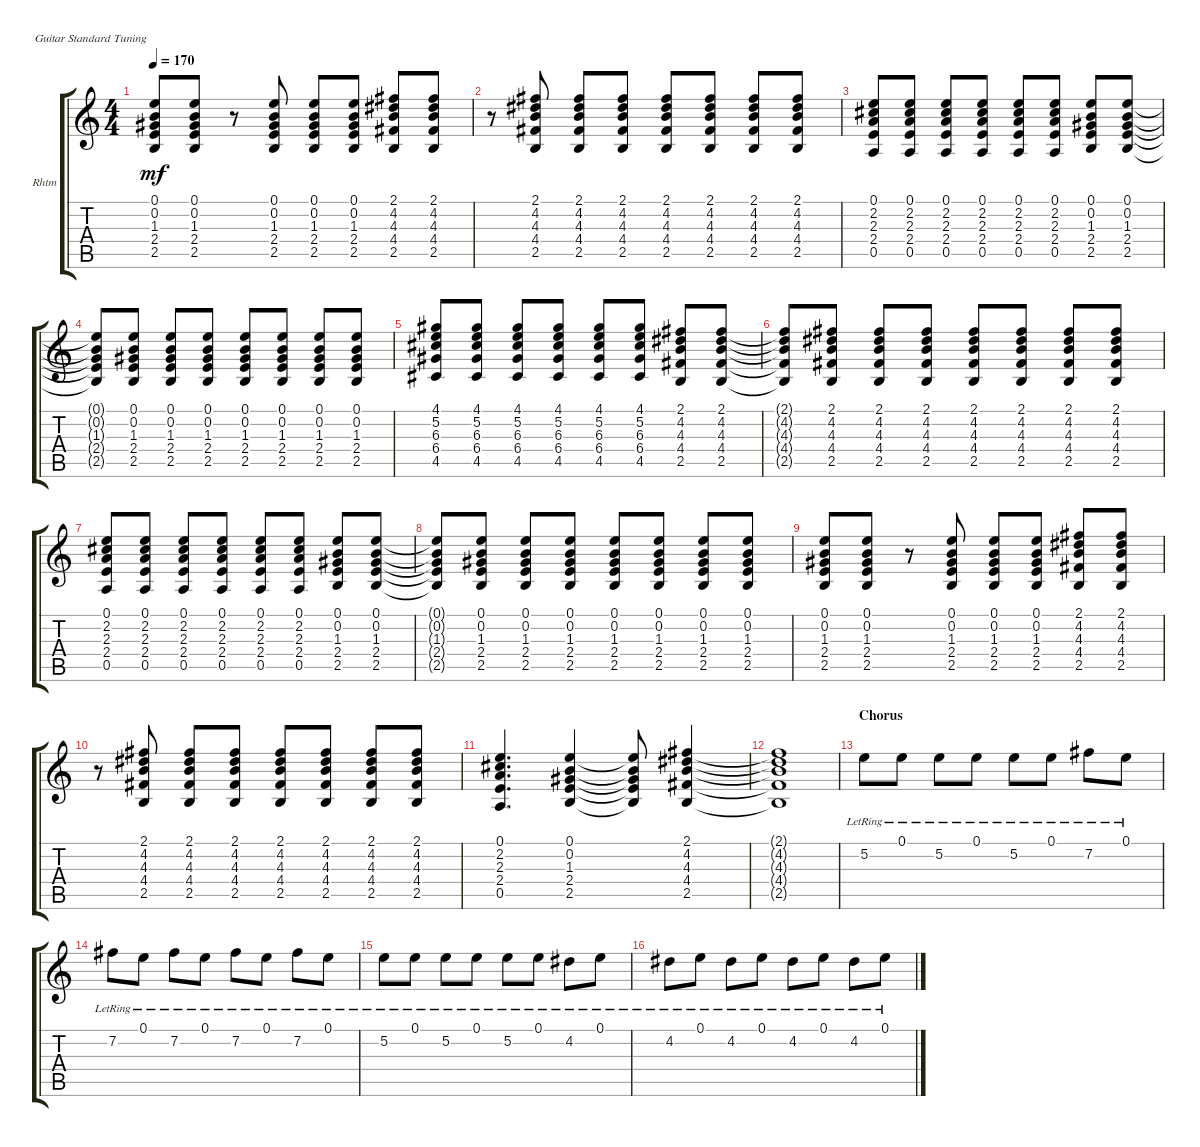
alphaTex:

\defaultSystemsLayout 4
\bracketExtendMode groupsimilarinstruments
\firstSystemTrackNameOrientation horizontal
\otherSystemsTrackNameOrientation horizontal
\track ("Rhytm Guitar" "Rhtm") {instrument acousticguitarsteel}
\staff {score tabs}
\tuning (E4 B3 G3 D3 A2 E2)
\ts (4 4)
\tempo 170
\clef g2
\ks c
(2.5 2.4 1.3 0.2 0.1).8{dy mf} (2.5 2.4 1.3 0.2 0.1).8 r.8 (2.5 2.4 1.3 0.2 0.1).8 (2.5 2.4 1.3 0.2 0.1).8 (2.5 2.4 1.3 0.2 0.1).8 (2.1 4.2 4.3 4.4 2.5).8 (2.1 4.2 4.3 4.4 2.5).8 |
r.8 (2.1 4.2 4.3 4.4 2.5).8 (2.1 4.2 4.3 4.4 2.5).8 (2.1 4.2 4.3 4.4 2.5).8 (2.1 4.2 4.3 4.4 2.5).8 (2.1 4.2 4.3 4.4 2.5).8 (2.1 4.2 4.3 4.4 2.5).8 (2.1 4.2 4.3 4.4 2.5).8 |
(2.4 2.3 2.2 0.1 0.5).8 (2.4 2.3 2.2 0.1 0.5).8 (2.4 2.3 2.2 0.1 0.5).8 (2.4 2.3 2.2 0.1 0.5).8 (2.4 2.3 2.2 0.1 0.5).8 (2.4 2.3 2.2 0.1 0.5).8 (2.4 1.3 0.2 0.1 2.5).8 (2.4 1.3 0.2 0.1 2.5).8 |
(2.5{t} 2.4{t} 1.3{t} 0.2{t} 0.1{t}).8 (2.4 1.3 0.2 0.1 2.5).8 (2.4 1.3 0.2 0.1 2.5).8 (2.4 1.3 0.2 0.1 2.5).8 (2.4 1.3 0.2 0.1 2.5).8 (2.4 1.3 0.2 0.1 2.5).8 (2.4 1.3 0.2 0.1 2.5).8 (2.4 1.3 0.2 0.1 2.5).8 |
(4.5 6.4 6.3 5.2 4.1).8 (4.5 6.4 6.3 5.2 4.1).8 (4.5 6.4 6.3 5.2 4.1).8 (4.5 6.4 6.3 5.2 4.1).8 (4.5 6.4 6.3 5.2 4.1).8 (4.5 6.4 6.3 5.2 4.1).8 (2.1 4.2 4.3 4.4 2.5).8 (2.1 4.2 4.3 4.4 2.5).8 |
(2.1{t} 4.2{t} 4.3{t} 4.4{t} 2.5{t}).8 (2.1 4.2 4.3 4.4 2.5).8 (2.1 4.2 4.3 4.4 2.5).8 (2.1 4.2 4.3 4.4 2.5).8 (2.1 4.2 4.3 4.4 2.5).8 (2.1 4.2 4.3 4.4 2.5).8 (2.1 4.2 4.3 4.4 2.5).8 (2.1 4.2 4.3 4.4 2.5).8 |
(2.4 2.3 2.2 0.1 0.5).8 (2.4 2.3 2.2 0.1 0.5).8 (2.4 2.3 2.2 0.1 0.5).8 (2.4 2.3 2.2 0.1 0.5).8 (2.4 2.3 2.2 0.1 0.5).8 (2.4 2.3 2.2 0.1 0.5).8 (2.4 1.3 0.2 0.1 2.5).8 (2.4 1.3 0.2 0.1 2.5).8 |
(2.5{t} 2.4{t} 1.3{t} 0.2{t} 0.1{t}).8 (2.4 1.3 0.2 0.1 2.5).8 (2.4 1.3 0.2 0.1 2.5).8 (2.4 1.3 0.2 0.1 2.5).8 (2.4 1.3 0.2 0.1 2.5).8 (2.4 1.3 0.2 0.1 2.5).8 (2.4 1.3 0.2 0.1 2.5).8 (2.4 1.3 0.2 0.1 2.5).8 |
(2.5 2.4 1.3 0.2 0.1).8 (2.5 2.4 1.3 0.2 0.1).8 r.8 (2.5 2.4 1.3 0.2 0.1).8 (2.5 2.4 1.3 0.2 0.1).8 (2.5 2.4 1.3 0.2 0.1).8 (2.1 4.2 4.3 4.4 2.5).8 (2.1 4.2 4.3 4.4 2.5).8 |
r.8 (2.1 4.2 4.3 4.4 2.5).8 (2.1 4.2 4.3 4.4 2.5).8 (2.1 4.2 4.3 4.4 2.5).8 (2.1 4.2 4.3 4.4 2.5).8 (2.1 4.2 4.3 4.4 2.5).8 (2.1 4.2 4.3 4.4 2.5).8 (2.1 4.2 4.3 4.4 2.5).8 |
(2.4 2.3 2.2 0.1 0.5).4{d} (2.4 1.3 0.2 0.1 2.5).4 (2.4{t} 1.3{t} 0.2{t} 0.1{t} 2.5{t}).8 (2.1 4.2 4.3 4.4 2.5).4 |
(2.5{t} 4.4{t} 4.3{t} 4.2{t} 2.1{t}).1 |
\section ("" "Chorus")
5.2{lr}.8 0.1{lr}.8 5.2{lr}.8 0.1{lr}.8 5.2{lr}.8 0.1{lr}.8 7.2{lr}.8 0.1{lr}.8 |
7.2{lr}.8 0.1{lr}.8 7.2{lr}.8 0.1{lr}.8 7.2{lr}.8 0.1{lr}.8 7.2{lr}.8 0.1{lr}.8 |
5.2{lr}.8 0.1{lr}.8 5.2{lr}.8 0.1{lr}.8 5.2{lr}.8 0.1{lr}.8 4.2{lr}.8 0.1{lr}.8 |
4.2{lr}.8 0.1{lr}.8 4.2{lr}.8 0.1{lr}.8 4.2{lr}.8 0.1{lr}.8 4.2{lr}.8 0.1{lr}.8
